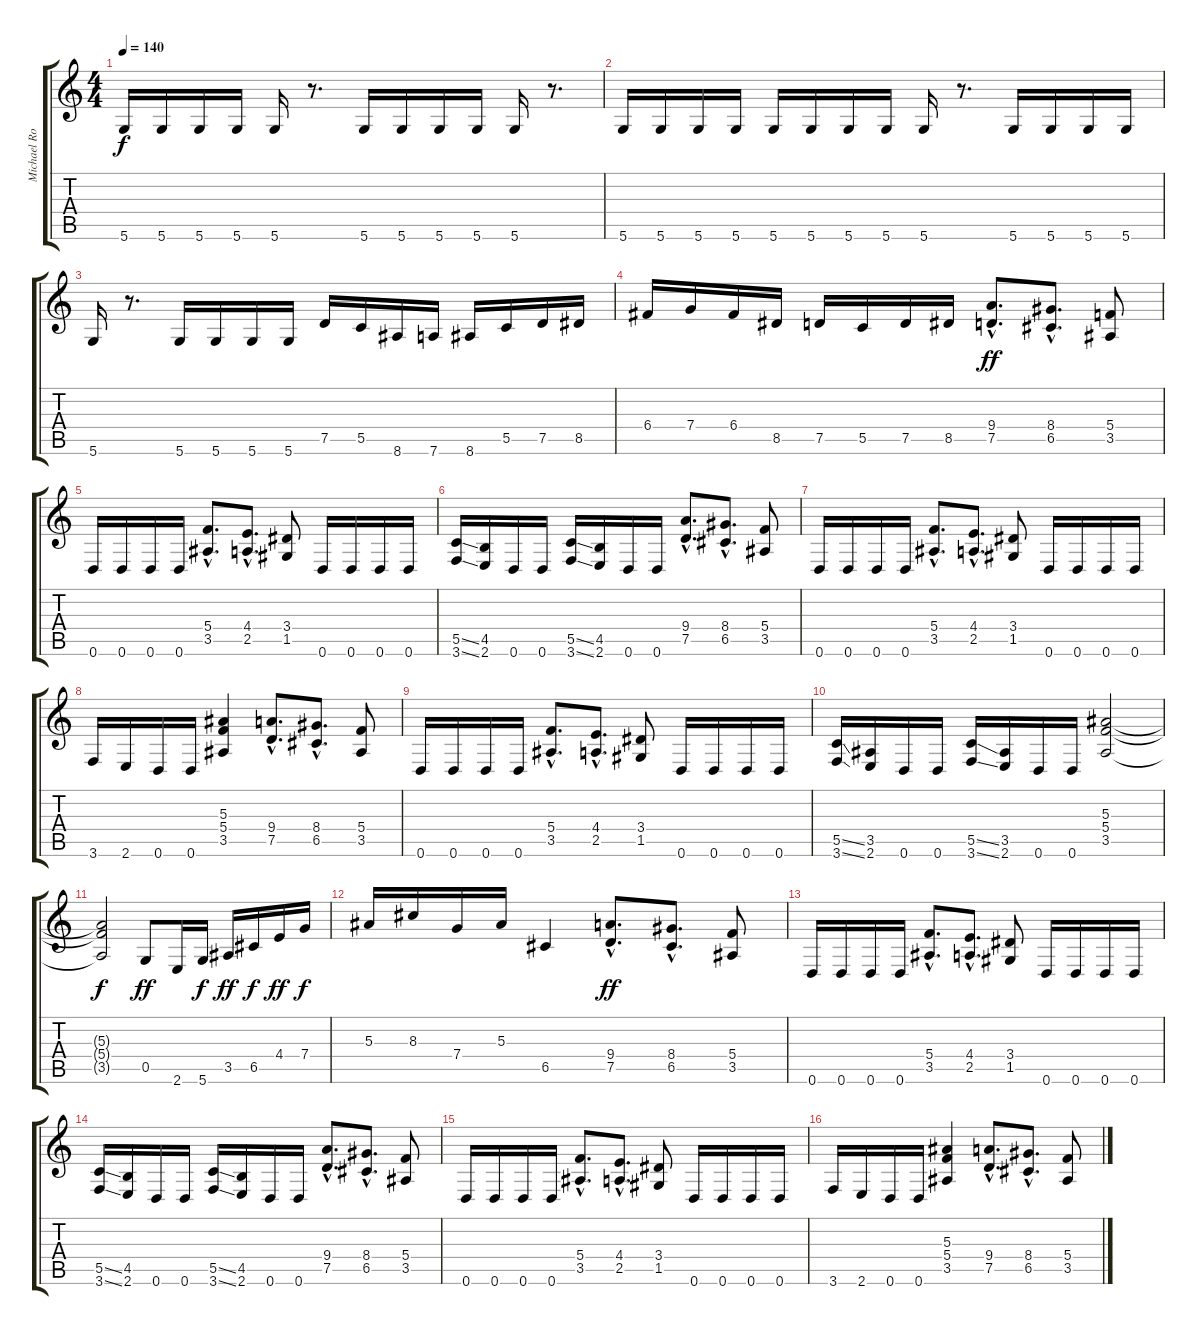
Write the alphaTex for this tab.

\track ("Michael Romeo" "Michael Ro") {instrument distortionguitar}
\staff {score tabs}
\tuning (D4 A3 F3 C3 G2 D2) {hide}
\ts (4 4)
\tempo 140
\clef g2
\ks c
5.6.16{dy f} 5.6.16 5.6.16 5.6.16 5.6.16 r.8{d} 5.6.16 5.6.16 5.6.16 5.6.16 5.6.16 r.8{d} |
5.6.16 5.6.16 5.6.16 5.6.16 5.6.16 5.6.16 5.6.16 5.6.16 5.6.16 r.8{d} 5.6.16 5.6.16 5.6.16 5.6.16 |
5.6.16 r.8{d} 5.6.16 5.6.16 5.6.16 5.6.16 7.5.16 5.5.16 8.6.16 7.6.16 8.6.16 5.5.16 7.5.16 8.5.16 |
6.4.16 7.4.16 6.4.16 8.5.16 7.5.16 5.5.16 7.5.16 8.5.16 (9.4{hac} 7.5{hac}).8{d dy ff} (8.4{hac} 6.5{hac}).8{d} (5.4 3.5).8 |
0.6.16 0.6.16 0.6.16 0.6.16 (5.4{hac} 3.5{hac}).8{d} (4.4{hac} 2.5{hac}).8{d} (3.4 1.5).8 0.6.16 0.6.16 0.6.16 0.6.16 |
(5.5{ss} 3.6{ss}).16 (4.5 2.6).16 0.6.16 0.6.16 (5.5{ss} 3.6{ss}).16 (4.5 2.6).16 0.6.16 0.6.16 (9.4{hac} 7.5{hac}).8{d} (8.4{hac} 6.5{hac}).8{d} (5.4 3.5).8 |
0.6.16 0.6.16 0.6.16 0.6.16 (5.4{hac} 3.5{hac}).8{d} (4.4{hac} 2.5{hac}).8{d} (3.4 1.5).8 0.6.16 0.6.16 0.6.16 0.6.16 |
3.6.16 2.6.16 0.6.16 0.6.16 (5.3 5.4 3.5).4 (9.4{hac} 7.5{hac}).8{d} (8.4{hac} 6.5{hac}).8{d} (5.4 3.5).8 |
0.6.16 0.6.16 0.6.16 0.6.16 (5.4{hac} 3.5{hac}).8{d} (4.4{hac} 2.5{hac}).8{d} (3.4 1.5).8 0.6.16 0.6.16 0.6.16 0.6.16 |
(5.5{ss} 3.6{ss}).16 (3.5 2.6).16 0.6.16 0.6.16 (5.5{ss} 3.6{ss}).16 (3.5 2.6).16 0.6.16 0.6.16 (5.3 5.4 3.5).2 |
(5.3{t} 5.4{t} 3.5{t}).2{dy f} 0.5.8{dy ff} 2.6.16 5.6.16{dy f} 3.5.16{dy ff} 6.5.16{dy f} 4.4.16{dy ff} 7.4.16{dy f} |
5.3.16 8.3.16 7.4.16 5.3.16 6.5.4 (9.4{hac} 7.5{hac}).8{d dy ff} (8.4{hac} 6.5{hac}).8{d} (5.4 3.5).8 |
0.6.16 0.6.16 0.6.16 0.6.16 (5.4{hac} 3.5{hac}).8{d} (4.4{hac} 2.5{hac}).8{d} (3.4 1.5).8 0.6.16 0.6.16 0.6.16 0.6.16 |
(5.5{ss} 3.6{ss}).16 (4.5 2.6).16 0.6.16 0.6.16 (5.5{ss} 3.6{ss}).16 (4.5 2.6).16 0.6.16 0.6.16 (9.4{hac} 7.5{hac}).8{d} (8.4{hac} 6.5{hac}).8{d} (5.4 3.5).8 |
0.6.16 0.6.16 0.6.16 0.6.16 (5.4{hac} 3.5{hac}).8{d} (4.4{hac} 2.5{hac}).8{d} (3.4 1.5).8 0.6.16 0.6.16 0.6.16 0.6.16 |
3.6.16 2.6.16 0.6.16 0.6.16 (5.3 5.4 3.5).4 (9.4{hac} 7.5{hac}).8{d} (8.4{hac} 6.5{hac}).8{d} (5.4 3.5).8
